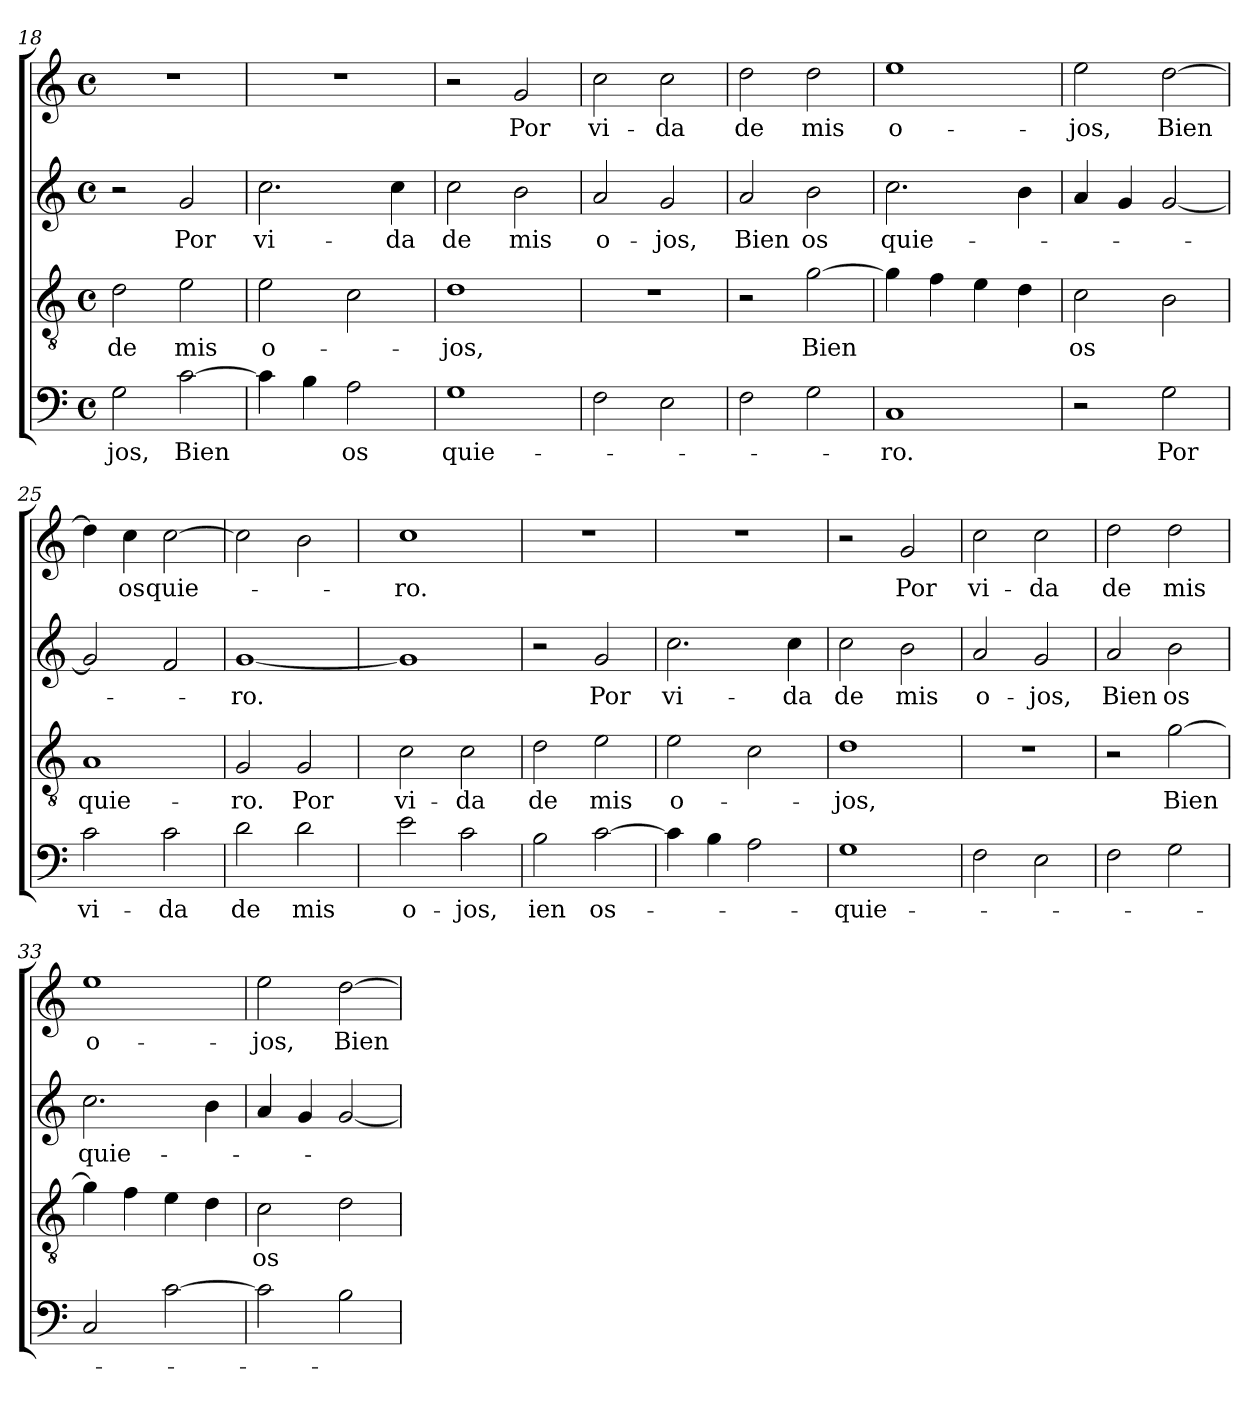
**kern	**text	**kern	**text	**kern	**text	**kern	**text
*part4	*part4	*part3	*part3	*part2	*part2	*part1	*part1
*staff4	*staff4	*staff3	*staff3	*staff2	*staff2	*staff1	*staff1
*clefF4	*	*clefGv2	*	*clefG2	*	*clefG2	*
*k[]	*	*k[]	*	*k[]	*	*k[]	*
*C:	*	*C:	*	*C:	*	*C:	*
*M4/4	*	*M4/4	*	*M4/4	*	*M4/4	*
*met(c)	*	*met(c)	*	*met(c)	*	*met(c)	*
=18	=18	=18	=18	=18	=18	=18	=18
!	!LO:LY:b	!	!LO:LY:b	!	!	!	!
2G\	-jos,	2d\	-de	2r	.	1r	.
!	!LO:LY:b	!	!LO:LY:b	!	!LO:LY:b	!	!
[>2c\	Bien	2e\	mis	2g/	Por	.	.
=19	=19	=19	=19	=19	=19	=19	=19
!	!	!	!LO:LY:b	!	!LO:LY:b	!	!
4c\]	.	2e\	o-	2.cc\	vi-	1r	.
4B\	.	.	.	.	.	.	.
!	!LO:LY:b	!	!	!	!	!	!
2A\	os	2c\	.	.	.	.	.
!	!	!	!	!	!LO:LY:b	!	!
.	.	.	.	4cc\	-da	.	.
=20	=20	=20	=20	=20	=20	=20	=20
!	!LO:LY:b	!	!LO:LY:b	!	!LO:LY:b	!	!
1G	quie-	1d	-jos,	2cc\	de	2r	.
!	!	!	!	!	!LO:LY:b	!	!LO:LY:b
.	.	.	.	2b\	mis	2g/	Por
=21	=21	=21	=21	=21	=21	=21	=21
!	!	!	!	!	!LO:LY:b	!	!LO:LY:b
2F\	.	1r	.	2a/	o-	2cc\	vi-
!	!	!	!	!	!LO:LY:b	!	!LO:LY:b
2E\	.	.	.	2g/	-jos,	2cc\	-da
=22	=22	=22	=22	=22	=22	=22	=22
!	!	!	!	!	!LO:LY:b	!	!LO:LY:b
2F\	.	2r	.	2a/	Bien	2dd\	de
!	!	!	!LO:LY:b	!	!LO:LY:b	!	!LO:LY:b
2G\	.	[>2g\	Bien	2b\	os	2dd\	mis
=23	=23	=23	=23	=23	=23	=23	=23
!	!LO:LY:b	!	!	!	!LO:LY:b	!	!LO:LY:b
1C	-ro.	4g\]	.	2.cc\	quie-	1ee	o-
.	.	4f\	.	.	.	.	.
.	.	4e\	.	.	.	.	.
.	.	4d\	.	4b\	.	.	.
!!LO:PB:g=z
=24	=24	=24	=24	=24	=24	=24	=24
!	!	!	!LO:LY:b	!	!	!	!LO:LY:b
2r	.	2c\	os	4a/	.	2ee\	-jos,
.	.	.	.	4g/	.	.	.
!	!LO:LY:b	!	!	!	!	!	!LO:LY:b
2G\	Por	2B\	.	[<2g/	.	[>2dd\	Bien
=25	=25	=25	=25	=25	=25	=25	=25
!	!LO:LY:b	!	!LO:LY:b	!	!	!	!
2c\	vi-	1A	quie-	2g/]	.	4dd\]	.
!	!	!	!	!	!	!	!LO:LY:b
.	.	.	.	.	.	4cc\	os
!	!LO:LY:b	!	!	!	!	!	!LO:LY:b
2c\	-da	.	.	2f/	.	[>2cc\	quie-
=26	=26	=26	=26	=26	=26	=26	=26
!	!LO:LY:b	!	!LO:LY:b	!	!LO:LY:b	!	!
2d\	de	2G/	-ro.	[<1g	-ro.	2cc\]	.
!	!LO:LY:b	!	!LO:LY:b	!	!	!	!
2d\	mis	2G/	Por	.	.	2b\	.
=27	=27	=27	=27	=27	=27	=27	=27
!	!LO:LY:b	!	!LO:LY:b	!	!	!	!LO:LY:b
2e\	o-	2c\	vi-	1g]	.	1cc	-ro.
!	!LO:LY:b	!	!LO:LY:b	!	!	!	!
2c\	-jos,	2c\	-da	.	.	.	.
=28	=28	=28	=28	=28	=28	=28	=28
!	!LO:LY:b	!	!LO:LY:b	!	!	!	!
2B\	ien	2d\	de	2r	.	1r	.
!	!LO:LY:b	!	!LO:LY:b	!	!LO:LY:b	!	!
[>2c\	os-	2e\	mis	2g/	Por	.	.
=29	=29	=29	=29	=29	=29	=29	=29
!	!	!	!LO:LY:b	!	!LO:LY:b	!	!
4c\]	.	2e\	o-	2.cc\	vi-	1r	.
4B\	.	.	.	.	.	.	.
2A\	.	2c\	.	.	.	.	.
!	!	!	!	!	!LO:LY:b	!	!
.	.	.	.	4cc\	-da	.	.
=30	=30	=30	=30	=30	=30	=30	=30
!	!LO:LY:b	!	!LO:LY:b	!	!LO:LY:b	!	!
1G	-quie-	1d	-jos,	2cc\	de	2r	.
!	!	!	!	!	!LO:LY:b	!	!LO:LY:b
.	.	.	.	2b\	mis	2g/	Por
=31	=31	=31	=31	=31	=31	=31	=31
!	!	!	!	!	!LO:LY:b	!	!LO:LY:b
2F\	.	1r	.	2a/	o-	2cc\	vi-
!	!	!	!	!	!LO:LY:b	!	!LO:LY:b
2E\	.	.	.	2g/	-jos,	2cc\	-da
!!LO:LB:g=z
=32	=32	=32	=32	=32	=32	=32	=32
!	!	!	!	!	!LO:LY:b	!	!LO:LY:b
2F\	.	2r	.	2a/	Bien	2dd\	de
!	!	!	!LO:LY:b	!	!LO:LY:b	!	!LO:LY:b
2G\	.	[>2g\	Bien	2b\	os	2dd\	mis
=33	=33	=33	=33	=33	=33	=33	=33
!	!	!	!	!	!LO:LY:b	!	!LO:LY:b
2C/	.	4g\]	.	2.cc\	quie-	1ee	o-
.	.	4f\	.	.	.	.	.
[>2c\	.	4e\	.	.	.	.	.
.	.	4d\	.	4b\	.	.	.
=34	=34	=34	=34	=34	=34	=34	=34
!	!	!	!LO:LY:b	!	!	!	!LO:LY:b
2c\]	.	2c\	os	4a/	.	2ee\	-jos,
.	.	.	.	4g/	.	.	.
!	!	!	!	!	!	!	!LO:LY:b
2B\	.	2d\	.	[<2g/	.	[>2dd\	Bien
=	=	=	=	=	=	=	=
*-	*-	*-	*-	*-	*-	*-	*-
